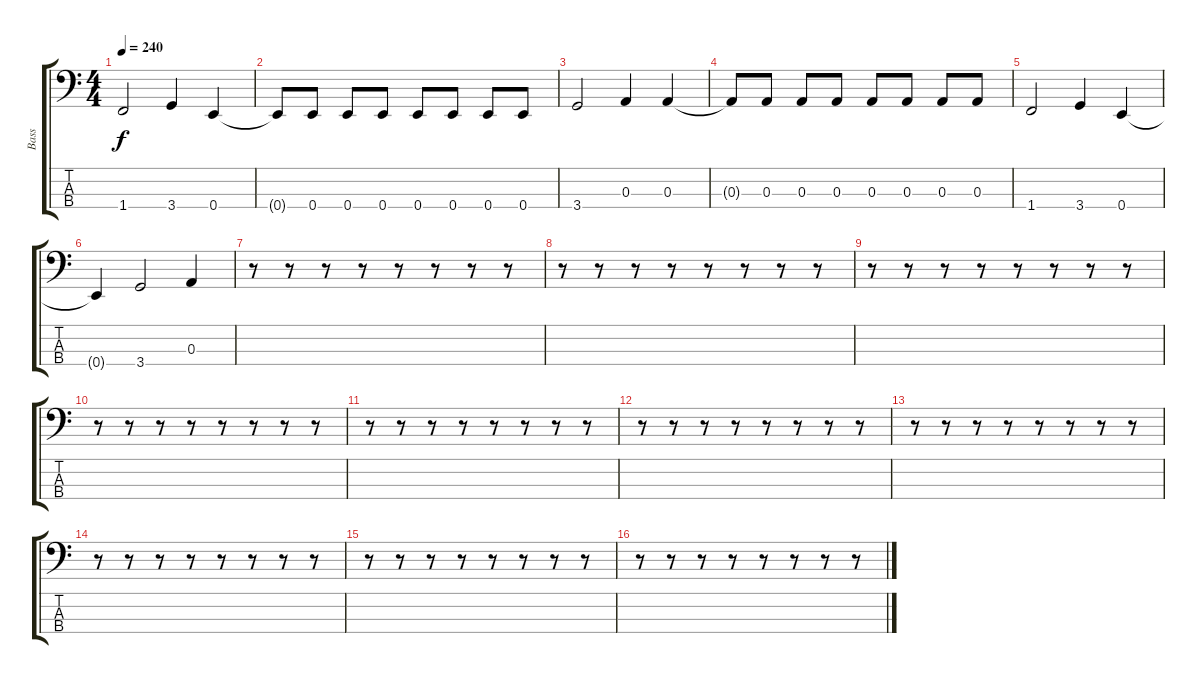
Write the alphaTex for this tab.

\track ("Bass" "Bass") {instrument electricbassfinger}
\staff {score tabs}
\tuning (G2 D2 A1 E1) {hide}
\ts (4 4)
\tempo 240
\clef f4
\ks c
1.4.2{dy f} 3.4.4 0.4.4 |
0.4{t}.8 0.4.8 0.4.8 0.4.8 0.4.8 0.4.8 0.4.8 0.4.8 |
3.4.2 0.3.4 0.3.4 |
0.3{t}.8 0.3.8 0.3.8 0.3.8 0.3.8 0.3.8 0.3.8 0.3.8 |
1.4.2 3.4.4 0.4.4 |
0.4{t}.4 3.4.2 0.3.4 |
r.8 r.8 r.8 r.8 r.8 r.8 r.8 r.8 |
r.8 r.8 r.8 r.8 r.8 r.8 r.8 r.8 |
r.8 r.8 r.8 r.8 r.8 r.8 r.8 r.8 |
r.8 r.8 r.8 r.8 r.8 r.8 r.8 r.8 |
r.8 r.8 r.8 r.8 r.8 r.8 r.8 r.8 |
r.8 r.8 r.8 r.8 r.8 r.8 r.8 r.8 |
r.8 r.8 r.8 r.8 r.8 r.8 r.8 r.8 |
r.8 r.8 r.8 r.8 r.8 r.8 r.8 r.8 |
r.8 r.8 r.8 r.8 r.8 r.8 r.8 r.8 |
r.8 r.8 r.8 r.8 r.8 r.8 r.8 r.8
